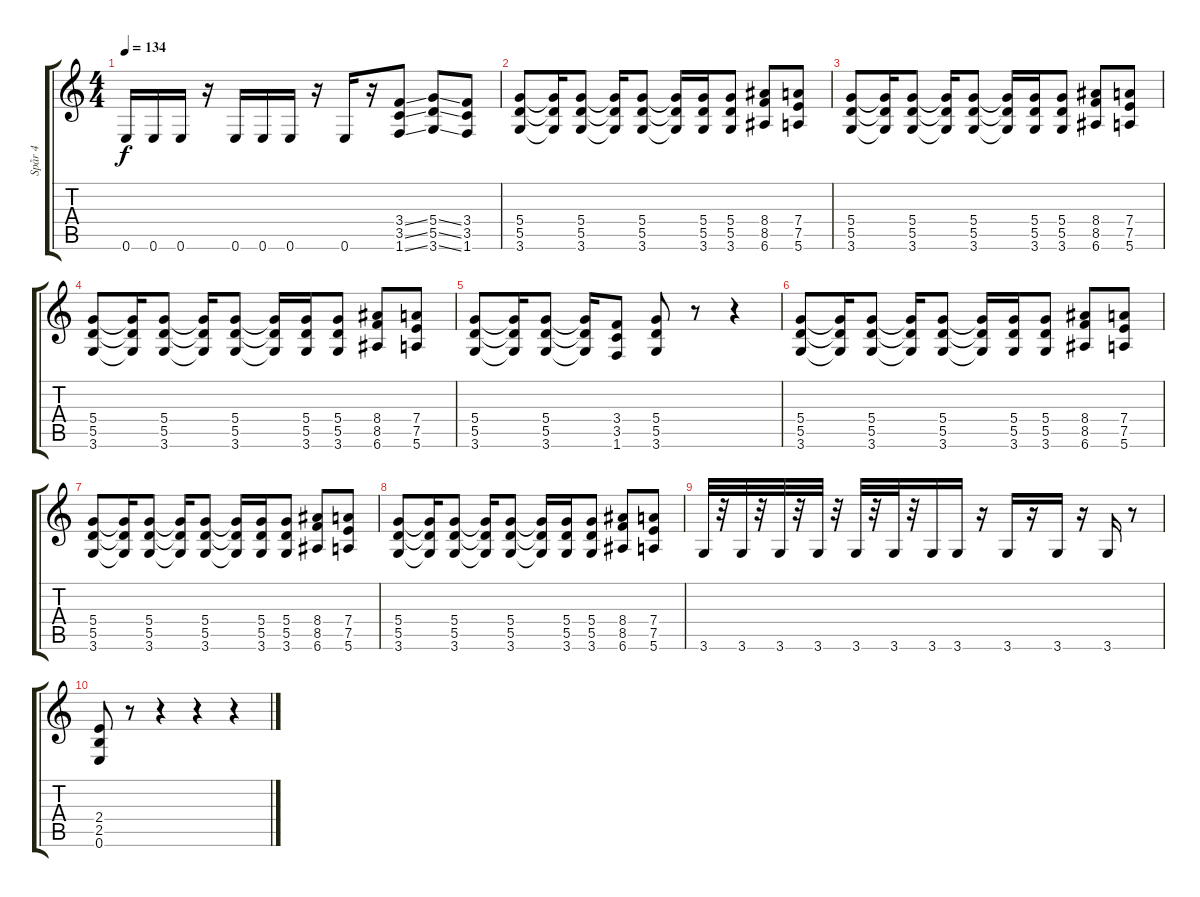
\track ("Spår 4" "Spår 4") {instrument distortionguitar}
\staff {score tabs}
\tuning (E4 B3 G3 D3 A2 E2) {hide}
\ts (4 4)
\tempo 134
\clef g2
\ks c
0.6.16{dy f} 0.6.16 0.6.16 r.16 0.6.16 0.6.16 0.6.16 r.16 0.6.16 r.16 (3.4{ss} 3.5{ss} 1.6{ss}).8 (5.4{ss} 5.5{ss} 3.6{ss}).8 (3.4 3.5 1.6).8 |
(5.4 5.5 3.6).8 (5.4{t} 5.5{t} 3.6{t}).16 (5.4 5.5 3.6).8 (5.4{t} 5.5{t} 3.6{t}).16 (5.4 5.5 3.6).8 (5.4{t} 5.5{t} 3.6{t}).16 (5.4 5.5 3.6).16 (5.4 5.5 3.6).8 (8.4 8.5 6.6).8 (7.4 7.5 5.6).8 |
(5.4 5.5 3.6).8 (5.4{t} 5.5{t} 3.6{t}).16 (5.4 5.5 3.6).8 (5.4{t} 5.5{t} 3.6{t}).16 (5.4 5.5 3.6).8 (5.4{t} 5.5{t} 3.6{t}).16 (5.4 5.5 3.6).16 (5.4 5.5 3.6).8 (8.4 8.5 6.6).8 (7.4 7.5 5.6).8 |
(5.4 5.5 3.6).8 (5.4{t} 5.5{t} 3.6{t}).16 (5.4 5.5 3.6).8 (5.4{t} 5.5{t} 3.6{t}).16 (5.4 5.5 3.6).8 (5.4{t} 5.5{t} 3.6{t}).16 (5.4 5.5 3.6).16 (5.4 5.5 3.6).8 (8.4 8.5 6.6).8 (7.4 7.5 5.6).8 |
(5.4 5.5 3.6).8 (5.4{t} 5.5{t} 3.6{t}).16 (5.4 5.5 3.6).8 (5.4{t} 5.5{t} 3.6{t}).16 (3.4 3.5 1.6).8 (5.4 5.5 3.6).8 r.8 r.4 |
(5.4 5.5 3.6).8 (5.4{t} 5.5{t} 3.6{t}).16 (5.4 5.5 3.6).8 (5.4{t} 5.5{t} 3.6{t}).16 (5.4 5.5 3.6).8 (5.4{t} 5.5{t} 3.6{t}).16 (5.4 5.5 3.6).16 (5.4 5.5 3.6).8 (8.4 8.5 6.6).8 (7.4 7.5 5.6).8 |
(5.4 5.5 3.6).8 (5.4{t} 5.5{t} 3.6{t}).16 (5.4 5.5 3.6).8 (5.4{t} 5.5{t} 3.6{t}).16 (5.4 5.5 3.6).8 (5.4{t} 5.5{t} 3.6{t}).16 (5.4 5.5 3.6).16 (5.4 5.5 3.6).8 (8.4 8.5 6.6).8 (7.4 7.5 5.6).8 |
(5.4 5.5 3.6).8 (5.4{t} 5.5{t} 3.6{t}).16 (5.4 5.5 3.6).8 (5.4{t} 5.5{t} 3.6{t}).16 (5.4 5.5 3.6).8 (5.4{t} 5.5{t} 3.6{t}).16 (5.4 5.5 3.6).16 (5.4 5.5 3.6).8 (8.4 8.5 6.6).8 (7.4 7.5 5.6).8 |
3.6.32 r.32 3.6.32 r.32 3.6.32 r.32 3.6.32 r.32 3.6.32 r.32 3.6.32 r.32 3.6.16 3.6.16 r.16 3.6.16 r.16 3.6.16 r.16 3.6.16 r.8 |
(2.4 2.5 0.6).8 r.8 r.4 r.4 r.4
